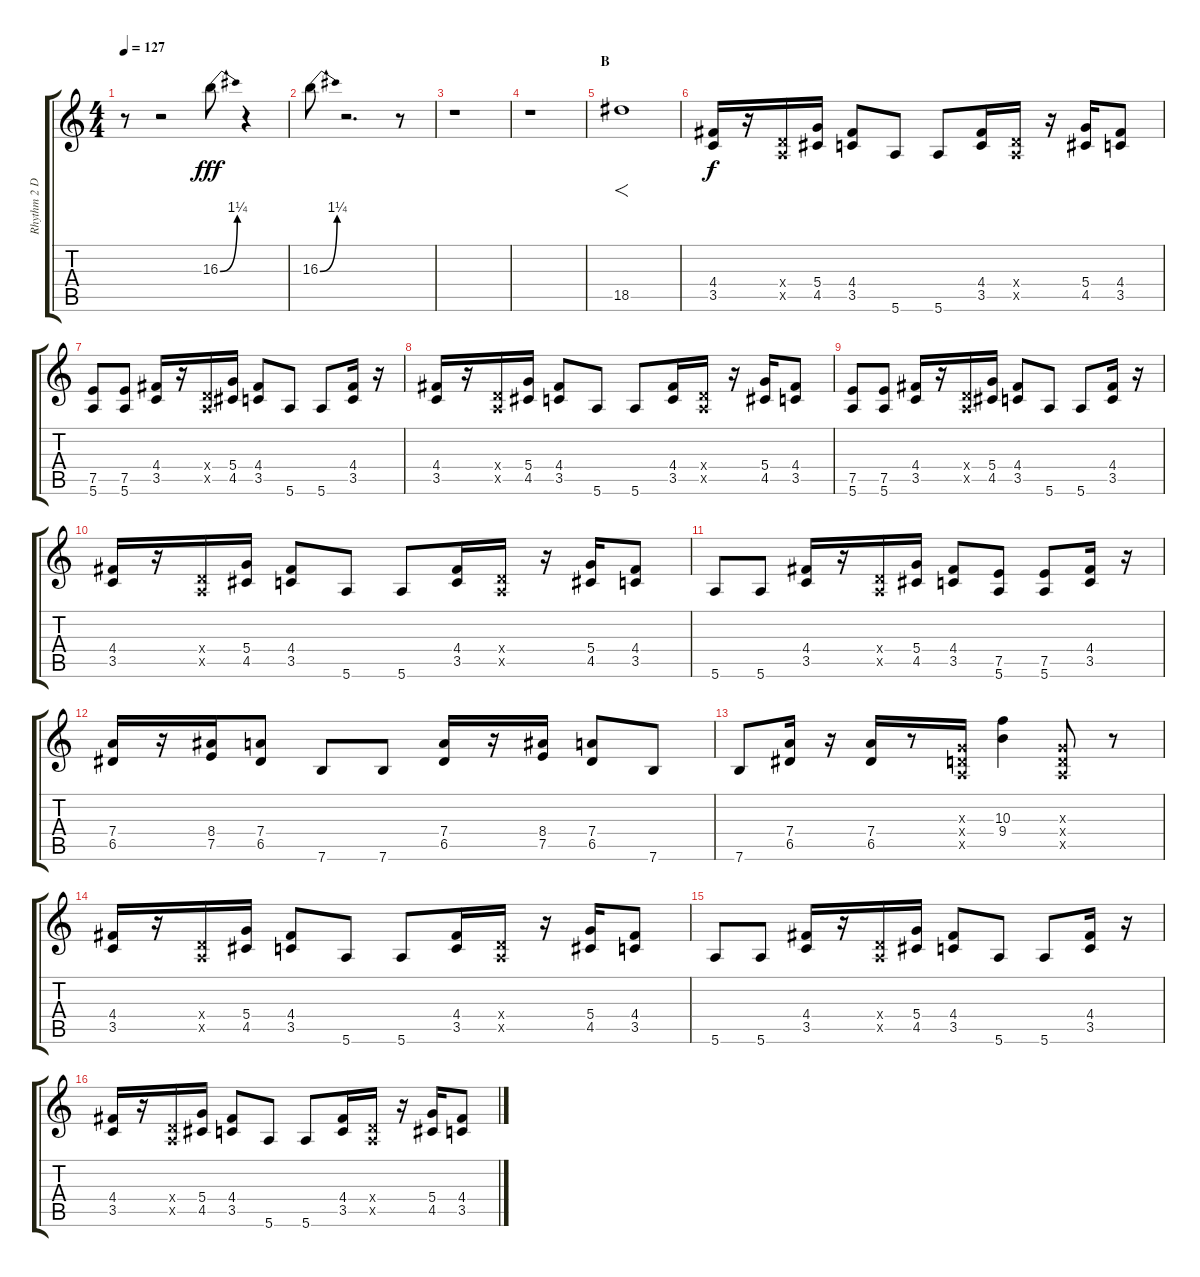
\track ("Rhythm 2 Double Track" "Rhythm 2 D") {instrument overdrivenguitar}
\staff {score tabs}
\tuning (E4 B3 G3 D3 A2 E2) {hide}
\ts (4 4)
\tempo 127
\clef g2
\ks c
r.8{dy f} r.2 16.3{be (bend 0 0 60 5)}.8{dy fff} r.4 |
16.3{be (bend 0 0 60 5)}.8 r.2{d} r.8 |
r.1{balance 8} |
r.1 |
\section ("" "B")
18.5.1{f} |
(4.4 3.5).16{dy f} r.16 (0.4{x} 0.5{x}).16 (5.4 4.5).16 (4.4 3.5).8 5.6.8 5.6.8 (4.4 3.5).16 (0.4{x} 0.5{x}).16 r.16 (5.4 4.5).16 (4.4 3.5).8 |
(7.5 5.6).8 (7.5 5.6).8 (4.4 3.5).16 r.16 (0.4{x} 0.5{x}).16 (5.4 4.5).16 (4.4 3.5).8 5.6.8 5.6.8 (4.4 3.5).16 r.16 |
(4.4 3.5).16 r.16 (0.4{x} 0.5{x}).16 (5.4 4.5).16 (4.4 3.5).8 5.6.8 5.6.8 (4.4 3.5).16 (0.4{x} 0.5{x}).16 r.16 (5.4 4.5).16 (4.4 3.5).8 |
(7.5 5.6).8 (7.5 5.6).8 (4.4 3.5).16 r.16 (0.4{x} 0.5{x}).16 (5.4 4.5).16 (4.4 3.5).8 5.6.8 5.6.8 (4.4 3.5).16 r.16 |
(4.4 3.5).16 r.16 (0.4{x} 0.5{x}).16 (5.4 4.5).16 (4.4 3.5).8 5.6.8 5.6.8 (4.4 3.5).16 (0.4{x} 0.5{x}).16 r.16 (5.4 4.5).16 (4.4 3.5).8 |
5.6.8 5.6.8 (4.4 3.5).16 r.16 (0.4{x} 0.5{x}).16 (5.4 4.5).16 (4.4 3.5).8 (7.5 5.6).8 (7.5 5.6).8 (4.4 3.5).16 r.16 |
(7.4 6.5).16{volume 14} r.16 (8.4 7.5).16 (7.4 6.5).8 7.6.8 7.6.8 (7.4 6.5).16 r.16 (8.4 7.5).16 (7.4 6.5).8 7.6.8 |
7.6.8 (7.4 6.5).16 r.16 (7.4 6.5).16 r.8 (0.3{x} 0.4{x} 0.5{x}).16 (10.3 9.4).4 (0.3{x} 0.4{x} 0.5{x}).8 r.8 |
(4.4 3.5).16 r.16 (0.4{x} 0.5{x}).16 (5.4 4.5).16 (4.4 3.5).8 5.6.8 5.6.8 (4.4 3.5).16 (0.4{x} 0.5{x}).16 r.16 (5.4 4.5).16 (4.4 3.5).8 |
5.6.8 5.6.8 (4.4 3.5).16 r.16 (0.4{x} 0.5{x}).16 (5.4 4.5).16 (4.4 3.5).8 5.6.8 5.6.8 (4.4 3.5).16 r.16 |
(4.4 3.5).16 r.16 (0.4{x} 0.5{x}).16 (5.4 4.5).16 (4.4 3.5).8 5.6.8 5.6.8 (4.4 3.5).16 (0.4{x} 0.5{x}).16 r.16 (5.4 4.5).16 (4.4 3.5).8
